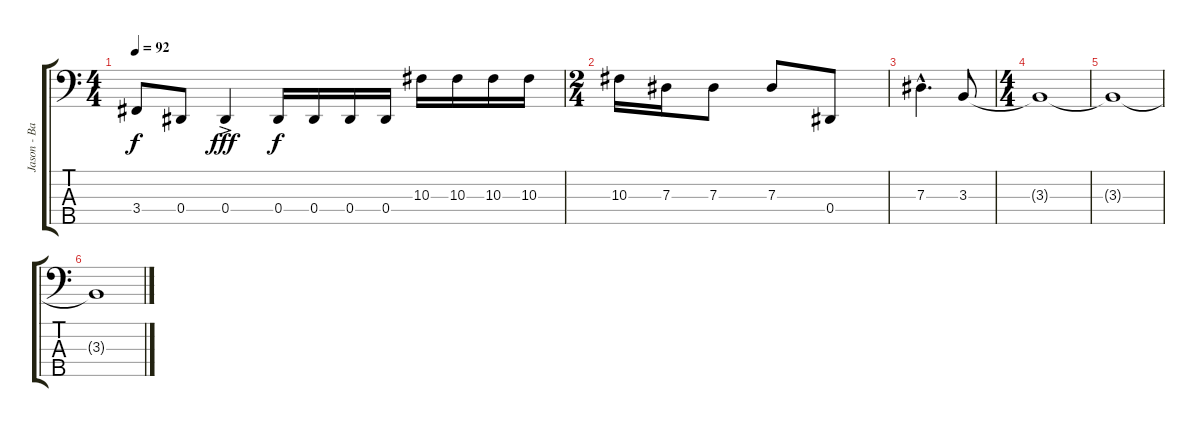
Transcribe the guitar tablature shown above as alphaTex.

\track ("Jason - Bass" "Jason - Ba") {instrument electricbasspick}
\staff {score tabs}
\tuning (Gb2 Db2 Ab1 Eb1 Bb0) {hide}
\ts (4 4)
\tempo 92
\clef f4
\ks c
3.4.8{dy f} 0.4.8 0.4{ac}.4{dy fff} 0.4.16{dy f} 0.4.16 0.4.16 0.4.16 10.3.16 10.3.16 10.3.16 10.3.16 |
\ts (2 4)
10.3.16 7.3.16 7.3.8 7.3.8 0.4.8 |
7.3{hac}.4{d} 3.3.8 |
\ts (4 4)
3.3{t}.1 |
3.3{t}.1 |
3.3{t}.1
